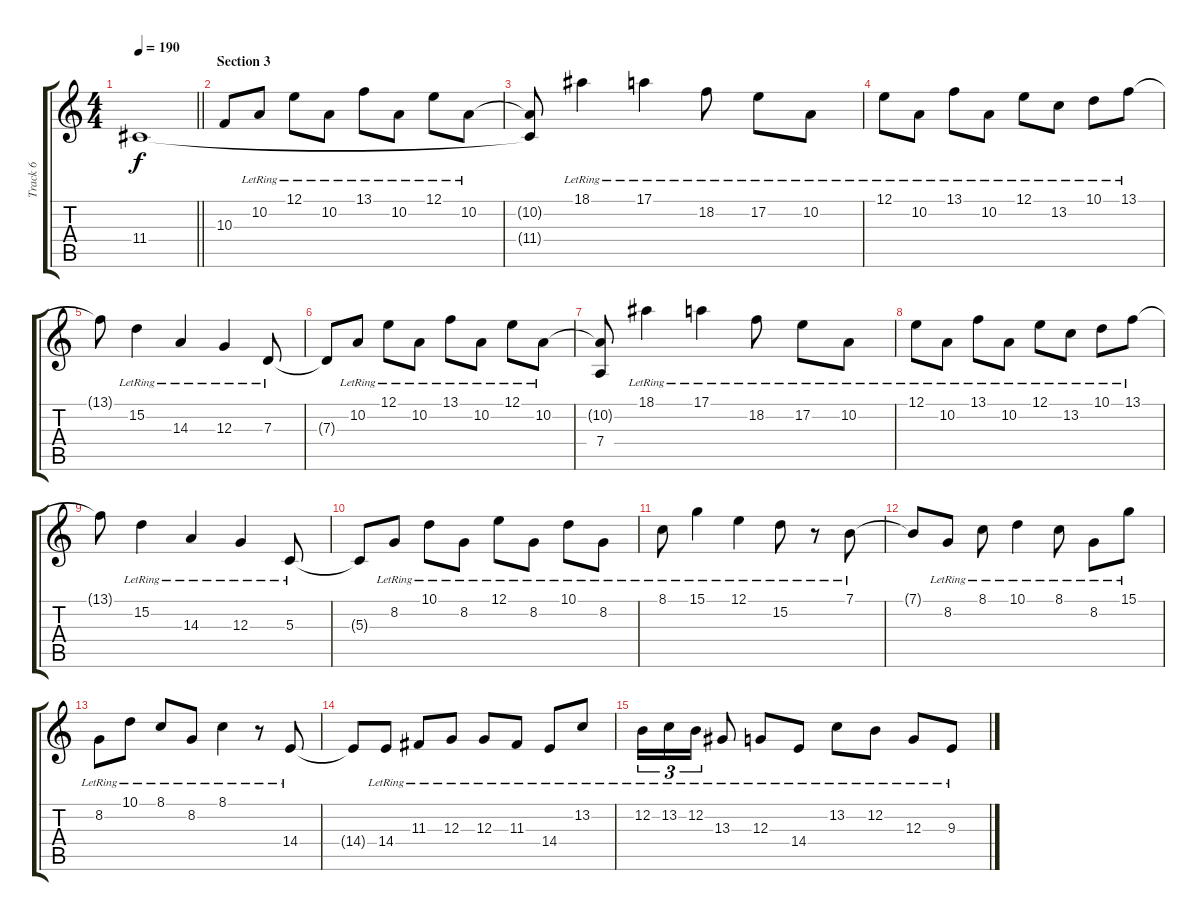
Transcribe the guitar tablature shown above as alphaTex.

\track ("Track 6" "Track 6") {instrument acousticgrandpiano}
\staff {score tabs}
\tuning (E4 B3 G3 D3 A2 E2) {hide}
\ts (4 4)
\tempo 190
\clef g2
\barLineRight lightlight
\ks c
11.4{t}.1{dy f} |
\section ("" "Section 3")
10.3{t}.8 10.2{lr}.8 12.1{lr}.8 10.2{lr}.8 13.1{lr}.8 10.2{lr}.8 12.1{lr}.8 10.2{lr}.8 |
(10.2{t} 11.4{t}).8 18.1{lr}.4 17.1{lr}.4 18.2{lr}.8 17.2{lr}.8 10.2{lr}.8 |
12.1{lr}.8 10.2{lr}.8 13.1{lr}.8 10.2{lr}.8 12.1{lr}.8 13.2{lr}.8 10.1{lr}.8 13.1{lr}.8 |
13.1{t}.8 15.2{lr}.4 14.3{lr}.4 12.3{lr}.4 7.3{lr}.8 |
7.3{t}.8 10.2{lr}.8 12.1{lr}.8 10.2{lr}.8 13.1{lr}.8 10.2{lr}.8 12.1{lr}.8 10.2{lr}.8 |
(10.2{t} 7.4).8 18.1{lr}.4 17.1{lr}.4 18.2{lr}.8 17.2{lr}.8 10.2{lr}.8 |
12.1{lr}.8 10.2{lr}.8 13.1{lr}.8 10.2{lr}.8 12.1{lr}.8 13.2{lr}.8 10.1{lr}.8 13.1{lr}.8 |
13.1{t}.8 15.2{lr}.4 14.3{lr}.4 12.3{lr}.4 5.3{lr}.8 |
5.3{t}.8 8.2{lr}.8 10.1{lr}.8 8.2{lr}.8 12.1{lr}.8 8.2{lr}.8 10.1{lr}.8 8.2{lr}.8 |
8.1{lr}.8 15.1{lr}.4 12.1{lr}.4 15.2{lr}.8 r.8 7.1{lr}.8 |
7.1{t}.8 8.2{lr}.8 8.1{lr}.8 10.1{lr}.4 8.1{lr}.8 8.2{lr}.8 15.1{lr}.8 |
8.2{lr}.8 10.1{lr}.8 8.1{lr}.8 8.2{lr}.8 8.1{lr}.4 r.8 14.4{lr}.8 |
14.4{t}.8 14.4{lr}.8 11.3{lr}.8 12.3{lr}.8 12.3{lr}.8 11.3{lr}.8 14.4{lr}.8 13.2{lr}.8 |
12.2{lr}.16{tu (3 2)} 13.2{lr}.16{tu (3 2)} 12.2{lr}.16{tu (3 2)} 13.3{lr}.8 12.3{lr}.8 14.4{lr}.8 13.2{lr}.8 12.2{lr}.8 12.3{lr}.8 9.3{lr}.8
